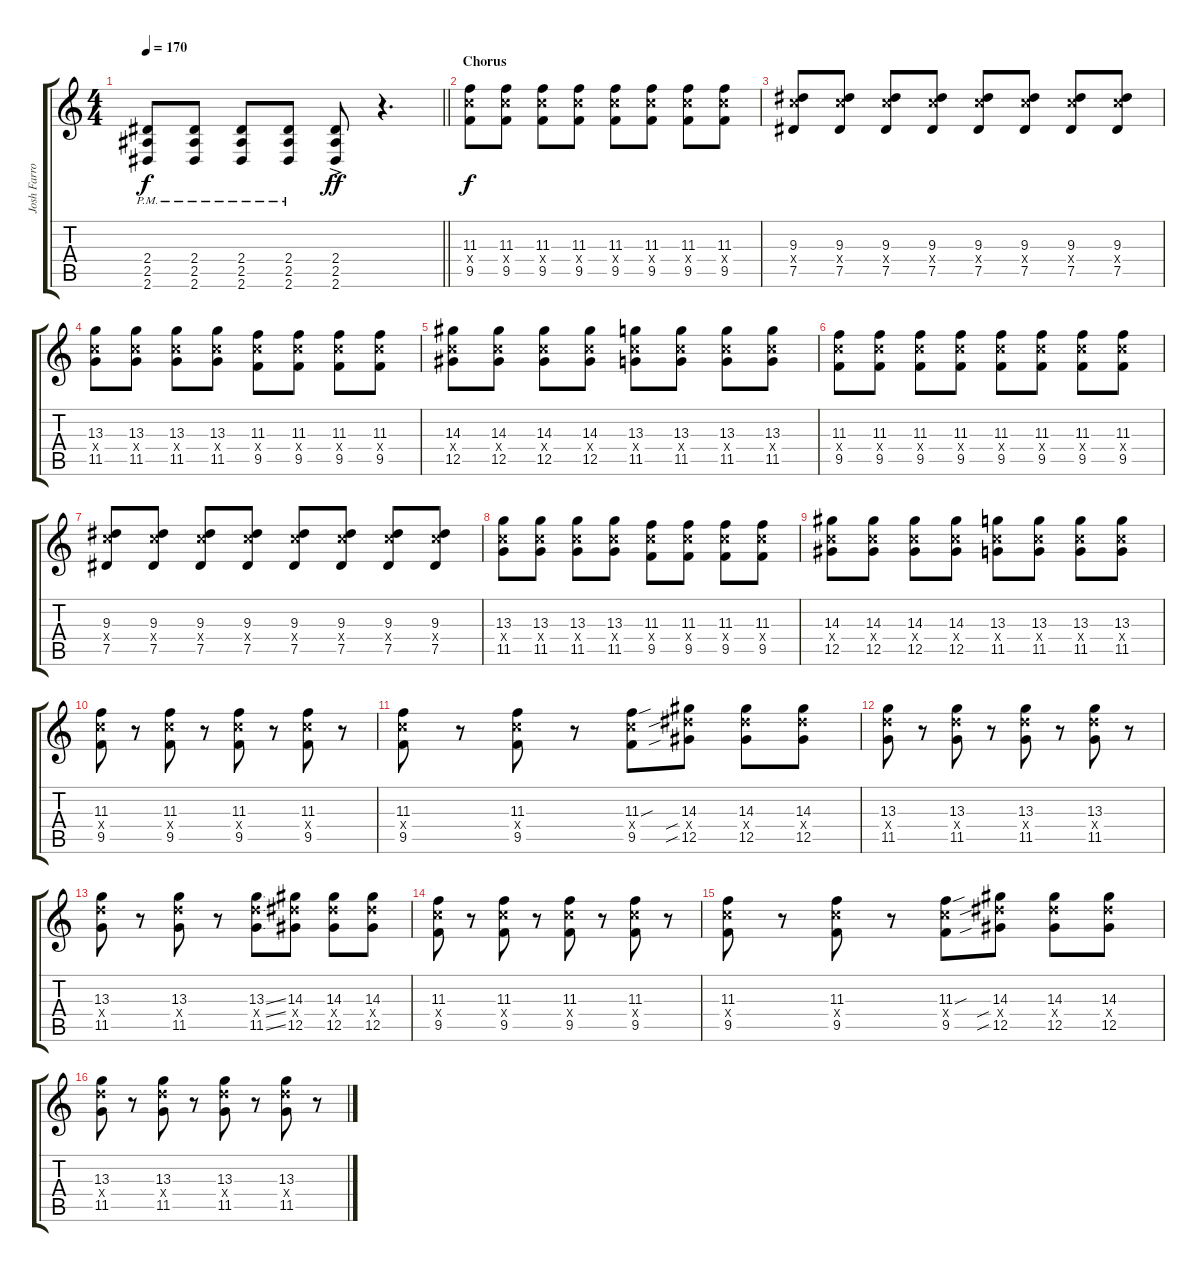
\track ("Josh Farro (Lead Guitar)" "Josh Farro") {instrument overdrivenguitar}
\staff {score tabs}
\tuning (Eb4 Bb3 Gb3 Db3 Ab2 Db2) {hide}
\ts (4 4)
\tempo 170
\clef g2
\barLineRight lightlight
\ks c
(2.4{pm} 2.5{pm} 2.6{pm}).8{dy f} (2.4{pm} 2.5{pm} 2.6{pm}).8 (2.4{pm} 2.5{pm} 2.6{pm}).8 (2.4{pm} 2.5{pm} 2.6{pm}).8 (2.4{ac} 2.5 2.6).8{dy ff} r.4{d} |
\section ("" "Chorus")
(11.3 11.4{x} 9.5).8{dy f} (11.3 11.4{x} 9.5).8 (11.3 11.4{x} 9.5).8 (11.3 11.4{x} 9.5).8 (11.3 11.4{x} 9.5).8 (11.3 11.4{x} 9.5).8 (11.3 11.4{x} 9.5).8 (11.3 11.4{x} 9.5).8 |
(9.3 11.4{x} 7.5).8 (9.3 11.4{x} 7.5).8 (9.3 11.4{x} 7.5).8 (9.3 11.4{x} 7.5).8 (9.3 11.4{x} 7.5).8 (9.3 11.4{x} 7.5).8 (9.3 11.4{x} 7.5).8 (9.3 11.4{x} 7.5).8 |
(13.3 11.4{x} 11.5).8 (13.3 11.4{x} 11.5).8 (13.3 11.4{x} 11.5).8 (13.3 11.4{x} 11.5).8 (11.3 11.4{x} 9.5).8 (11.3 11.4{x} 9.5).8 (11.3 11.4{x} 9.5).8 (11.3 11.4{x} 9.5).8 |
(14.3 11.4{x} 12.5).8 (14.3 11.4{x} 12.5).8 (14.3 11.4{x} 12.5).8 (14.3 11.4{x} 12.5).8 (13.3 11.4{x} 11.5).8 (13.3 11.4{x} 11.5).8 (13.3 11.4{x} 11.5).8 (13.3 11.4{x} 11.5).8 |
(11.3 11.4{x} 9.5).8 (11.3 11.4{x} 9.5).8 (11.3 11.4{x} 9.5).8 (11.3 11.4{x} 9.5).8 (11.3 11.4{x} 9.5).8 (11.3 11.4{x} 9.5).8 (11.3 11.4{x} 9.5).8 (11.3 11.4{x} 9.5).8 |
(9.3 11.4{x} 7.5).8 (9.3 11.4{x} 7.5).8 (9.3 11.4{x} 7.5).8 (9.3 11.4{x} 7.5).8 (9.3 11.4{x} 7.5).8 (9.3 11.4{x} 7.5).8 (9.3 11.4{x} 7.5).8 (9.3 11.4{x} 7.5).8 |
(13.3 11.4{x} 11.5).8 (13.3 11.4{x} 11.5).8 (13.3 11.4{x} 11.5).8 (13.3 11.4{x} 11.5).8 (11.3 11.4{x} 9.5).8 (11.3 11.4{x} 9.5).8 (11.3 11.4{x} 9.5).8 (11.3 11.4{x} 9.5).8 |
(14.3 11.4{x} 12.5).8 (14.3 11.4{x} 12.5).8 (14.3 11.4{x} 12.5).8 (14.3 11.4{x} 12.5).8 (13.3 11.4{x} 11.5).8 (13.3 11.4{x} 11.5).8 (13.3 11.4{x} 11.5).8 (13.3 11.4{x} 11.5).8 |
(11.3 11.4{x} 9.5).8 r.8 (11.3 11.4{x} 9.5).8 r.8 (11.3 11.4{x} 9.5).8 r.8 (11.3 11.4{x} 9.5).8 r.8 |
(11.3 11.4{x} 9.5).8 r.8 (11.3 11.4{x} 9.5).8 r.8 (11.3{sou} 11.4{x} 9.5).8 (14.3 14.4{sib x} 12.5{sib}).8 (14.3 14.4{x} 12.5).8 (14.3 14.4{x} 12.5).8 |
(13.3 13.4{x} 11.5).8 r.8 (13.3 13.4{x} 11.5).8 r.8 (13.3 13.4{x} 11.5).8 r.8 (13.3 13.4{x} 11.5).8 r.8 |
(13.3 13.4{x} 11.5).8 r.8 (13.3 13.4{x} 11.5).8 r.8 (13.3{ss} 13.4{ss x} 11.5{ss}).8 (14.3 14.4{x} 12.5).8 (14.3 14.4{x} 12.5).8 (14.3 14.4{x} 12.5).8 |
(11.3 11.4{x} 9.5).8 r.8 (11.3 11.4{x} 9.5).8 r.8 (11.3 11.4{x} 9.5).8 r.8 (11.3 11.4{x} 9.5).8 r.8 |
(11.3 11.4{x} 9.5).8 r.8 (11.3 11.4{x} 9.5).8 r.8 (11.3{sou} 11.4{x} 9.5).8 (14.3 14.4{sib x} 12.5{sib}).8 (14.3 14.4{x} 12.5).8 (14.3 14.4{x} 12.5).8 |
(13.3 13.4{x} 11.5).8 r.8 (13.3 13.4{x} 11.5).8 r.8 (13.3 13.4{x} 11.5).8 r.8 (13.3 13.4{x} 11.5).8 r.8
